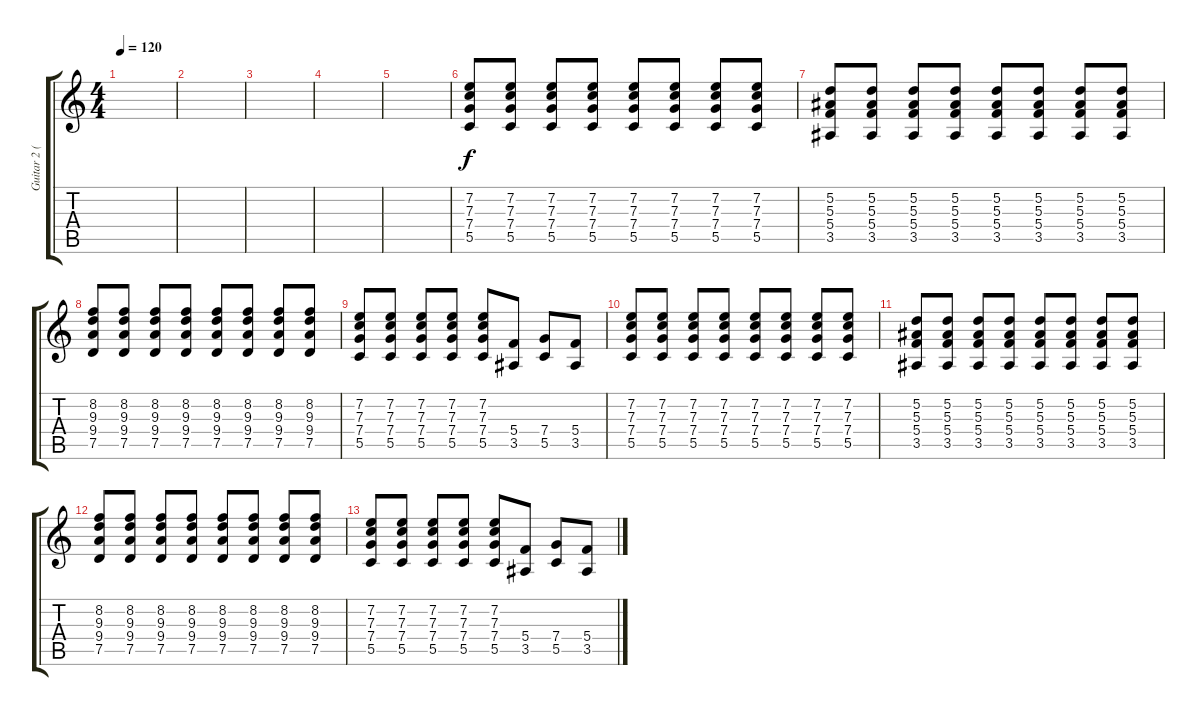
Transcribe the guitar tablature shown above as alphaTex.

\track ("Guitar 2 (w/ Dist.)" "Guitar 2 (") {instrument distortionguitar}
\staff {score tabs}
\tuning (D4 A3 F3 C3 G2 C2) {hide}
\ts (4 4)
\tempo 120
\clef g2
\ks c
|
|
|
|
|
(7.2 7.3 7.4 5.5).8 (7.2 7.3 7.4 5.5).8 (7.2 7.3 7.4 5.5).8 (7.2 7.3 7.4 5.5).8 (7.2 7.3 7.4 5.5).8 (7.2 7.3 7.4 5.5).8 (7.2 7.3 7.4 5.5).8 (7.2 7.3 7.4 5.5).8 |
(5.2 5.3 5.4 3.5).8 (5.2 5.3 5.4 3.5).8 (5.2 5.3 5.4 3.5).8 (5.2 5.3 5.4 3.5).8 (5.2 5.3 5.4 3.5).8 (5.2 5.3 5.4 3.5).8 (5.2 5.3 5.4 3.5).8 (5.2 5.3 5.4 3.5).8 |
(8.2 9.3 9.4 7.5).8 (8.2 9.3 9.4 7.5).8 (8.2 9.3 9.4 7.5).8 (8.2 9.3 9.4 7.5).8 (8.2 9.3 9.4 7.5).8 (8.2 9.3 9.4 7.5).8 (8.2 9.3 9.4 7.5).8 (8.2 9.3 9.4 7.5).8 |
(7.2 7.3 7.4 5.5).8 (7.2 7.3 7.4 5.5).8 (7.2 7.3 7.4 5.5).8 (7.2 7.3 7.4 5.5).8 (7.2 7.3 7.4 5.5).8 (5.4 3.5).8 (7.4 5.5).8 (5.4 3.5).8 |
(7.2 7.3 7.4 5.5).8 (7.2 7.3 7.4 5.5).8 (7.2 7.3 7.4 5.5).8 (7.2 7.3 7.4 5.5).8 (7.2 7.3 7.4 5.5).8 (7.2 7.3 7.4 5.5).8 (7.2 7.3 7.4 5.5).8 (7.2 7.3 7.4 5.5).8 |
(5.2 5.3 5.4 3.5).8 (5.2 5.3 5.4 3.5).8 (5.2 5.3 5.4 3.5).8 (5.2 5.3 5.4 3.5).8 (5.2 5.3 5.4 3.5).8 (5.2 5.3 5.4 3.5).8 (5.2 5.3 5.4 3.5).8 (5.2 5.3 5.4 3.5).8 |
(8.2 9.3 9.4 7.5).8 (8.2 9.3 9.4 7.5).8 (8.2 9.3 9.4 7.5).8 (8.2 9.3 9.4 7.5).8 (8.2 9.3 9.4 7.5).8 (8.2 9.3 9.4 7.5).8 (8.2 9.3 9.4 7.5).8 (8.2 9.3 9.4 7.5).8 |
(7.2 7.3 7.4 5.5).8 (7.2 7.3 7.4 5.5).8 (7.2 7.3 7.4 5.5).8 (7.2 7.3 7.4 5.5).8 (7.2 7.3 7.4 5.5).8 (5.4 3.5).8 (7.4 5.5).8 (5.4 3.5).8
